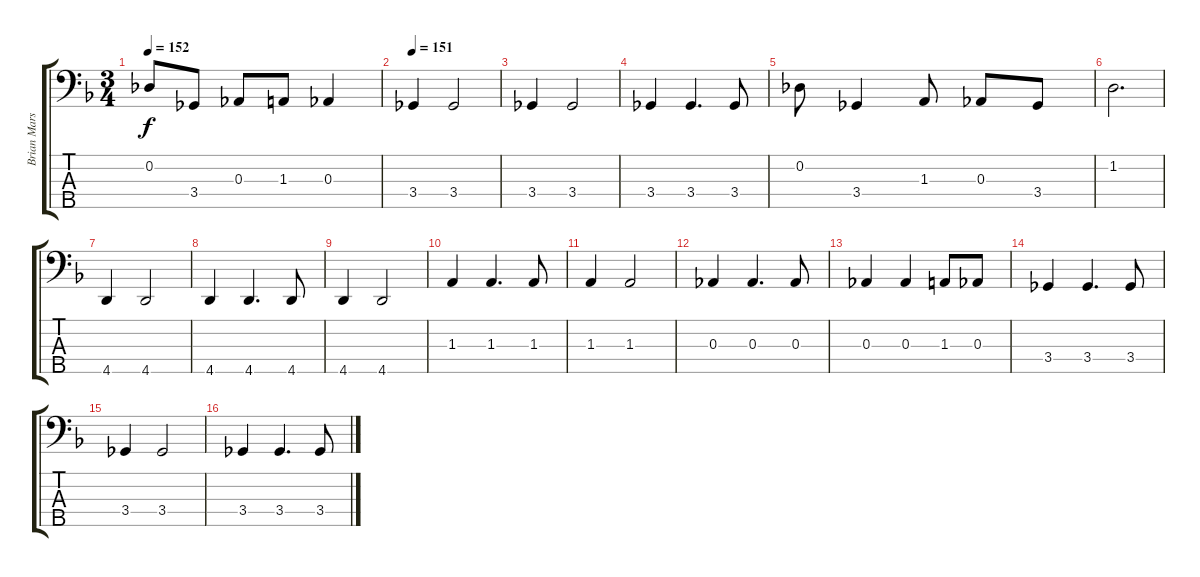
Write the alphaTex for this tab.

\track ("Brian Marshall" "Brian Mars") {instrument electricbassfinger}
\staff {score tabs}
\tuning (Gb2 Db2 Ab1 Eb1 Bb0) {hide}
\ts (3 4)
\tempo 152
\clef f4
\ks dminor
0.2.8{dy f} 3.4.8 0.3.8 1.3.8 0.3.4 |
\tempo 151
3.4.4 3.4.2 |
3.4.4 3.4.2 |
3.4.4 3.4.4{d} 3.4.8 |
0.2.8 3.4.4 1.3.8 0.3.8 3.4.8 |
1.2.2{d} |
4.5.4 4.5.2 |
4.5.4 4.5.4{d} 4.5.8 |
4.5.4 4.5.2 |
1.3.4 1.3.4{d} 1.3.8 |
1.3.4 1.3.2 |
0.3.4 0.3.4{d} 0.3.8 |
0.3.4 0.3.4 1.3.8 0.3.8 |
3.4.4 3.4.4{d} 3.4.8 |
3.4.4 3.4.2 |
3.4.4 3.4.4{d} 3.4.8
